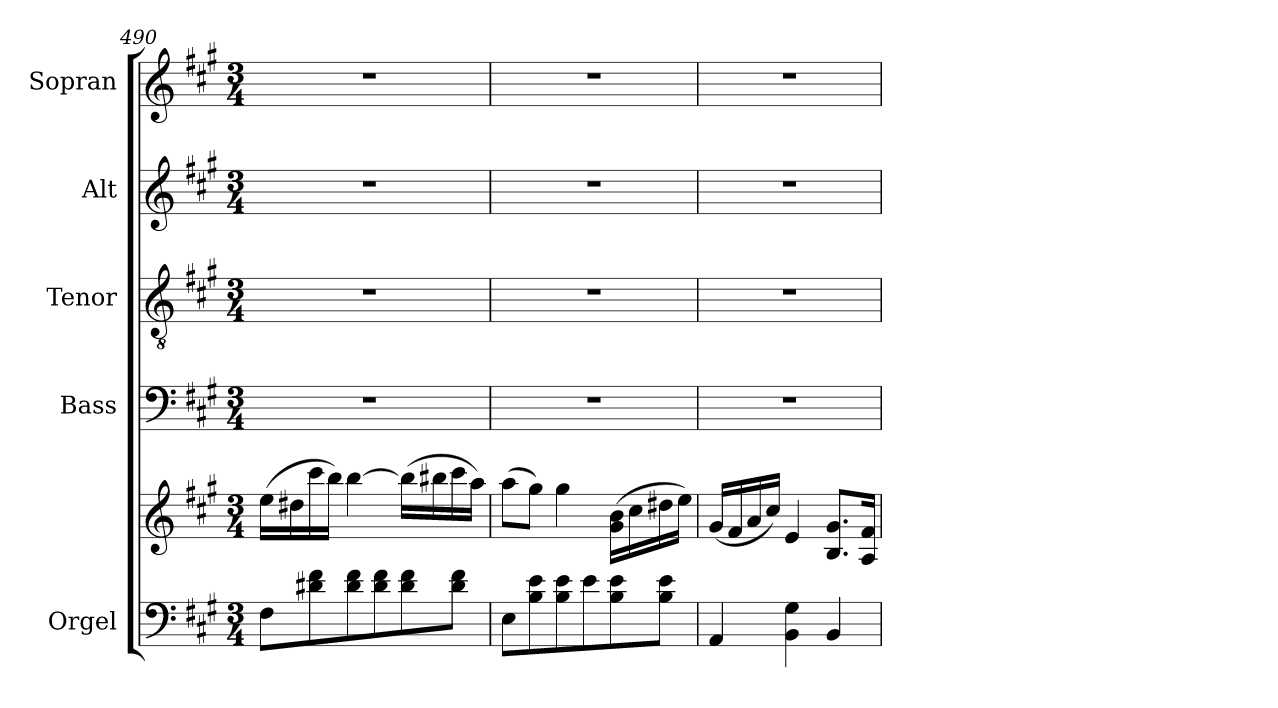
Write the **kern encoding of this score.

**kern	**kern	**kern	**kern	**kern	**kern
*part5	*part5	*part4	*part3	*part2	*part1
*staff6	*staff5	*staff4	*staff3	*staff2	*staff1
*I"Orgel	*	*I"Bass	*I"Tenor	*I"Alt	*I"Sopran
*I'Org.	*	*I'B.	*I'T.	*I'A.	*I'S.
!!LO:PB:g=z
*clefF4	*clefG2	*clefF4	*clefGv2	*clefG2	*clefG2
*k[f#c#g#]	*k[f#c#g#]	*k[f#c#g#]	*k[f#c#g#]	*k[f#c#g#]	*k[f#c#g#]
*A:	*A:	*A:	*A:	*A:	*A:
*M3/4	*M3/4	*M3/4	*M3/4	*M3/4	*M3/4
=490	=490	=490	=490	=490	=490
8F#\L	(>16ee\LL	2.r	2.r	2.r	2.r
.	16dd#X\	.	.	.	.
8d#X\ 8f#\	16ccc#\	.	.	.	.
.	16bb\JJ)	.	.	.	.
8d#\ 8f#\	[4bb\	.	.	.	.
8d#\ 8f#\	.	.	.	.	.
8d#\ 8f#\	(>16bb\LL]	.	.	.	.
.	16bb#X\	.	.	.	.
8d#\ 8f#\J	16ccc#\	.	.	.	.
.	16aa\JJ)	.	.	.	.
=491	=491	=491	=491	=491	=491
8E\L	(>8aa\L	2.r	2.r	2.r	2.r
8B\ 8e\	8gg#\J)	.	.	.	.
8B\ 8e\	4gg#\	.	.	.	.
8e\	.	.	.	.	.
8B\ 8e\	(>16g#\ 16b\LL	.	.	.	.
.	16cc#\	.	.	.	.
8B\ 8e\J	16dd#X\	.	.	.	.
.	16ee\JJ)	.	.	.	.
=492	=492	=492	=492	=492	=492
4AA/	(<16g#/LL	2.r	2.r	2.r	2.r
.	16f#/	.	.	.	.
.	16a/	.	.	.	.
.	16cc#/JJ)	.	.	.	.
4BB\ 4G#\	4e/	.	.	.	.
4BB/	8.B/ 8.g#/L	.	.	.	.
.	16A/ 16f#/Jk	.	.	.	.
=	=	=	=	=	=
*-	*-	*-	*-	*-	*-
